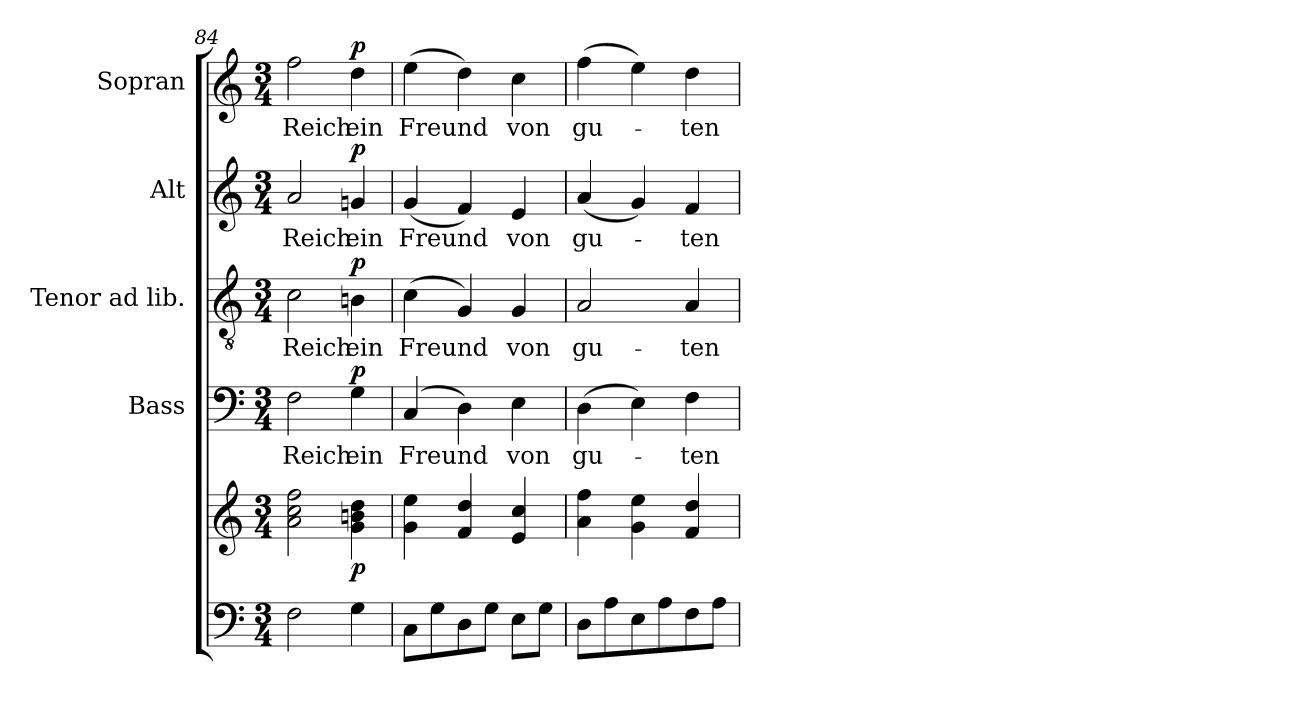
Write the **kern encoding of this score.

**kern	**kern	**dynam	**kern	**text	**dynam	**kern	**text	**dynam	**kern	**text	**dynam	**kern	**text	**dynam
*part5	*part5	*part5	*part4	*part4	*part4	*part3	*part3	*part3	*part2	*part2	*part2	*part1	*part1	*part1
*staff6	*staff5	*staff5/6	*staff4	*staff4	*staff4	*staff3	*staff3	*staff3	*staff2	*staff2	*staff2	*staff1	*staff1	*staff1
*	*	*	*I"Bass	*	*	*I"Tenor ad lib.	*	*	*I"Alt	*	*	*I"Sopran	*	*
*	*	*	*I'B.	*	*	*I'T.	*	*	*I'A.	*	*	*I'S.	*	*
*clefF4	*clefG2	*	*clefF4	*	*	*clefGv2	*	*	*clefG2	*	*	*clefG2	*	*
*k[]	*k[]	*	*k[]	*	*	*k[]	*	*	*k[]	*	*	*k[]	*	*
*C:	*C:	*	*C:	*	*	*C:	*	*	*C:	*	*	*C:	*	*
*M3/4	*M3/4	*	*M3/4	*	*	*M3/4	*	*	*M3/4	*	*	*M3/4	*	*
=84	=84	=84	=84	=84	=84	=84	=84	=84	=84	=84	=84	=84	=84	=84
!	!	!	!	!LO:LY:b	!	!	!LO:LY:b	!	!	!LO:LY:b	!	!	!LO:LY:b	!
2F\	2a\ 2cc\ 2ff\	.	2F\	Reich	.	2c\	Reich	.	2a/	Reich	.	2ff\	Reich	.
!	!	!LO:DY:b	!	!LO:LY:b	!LO:DY:a	!	!LO:LY:b	!LO:DY:a	!	!LO:LY:b	!LO:DY:a	!	!LO:LY:b	!LO:DY:a
4G\	4g\ 4bn\ 4dd\	p	4G\	ein	p	4Bn\	ein	p	4gn/	ein	p	4dd\	ein	p
=85	=85	=85	=85	=85	=85	=85	=85	=85	=85	=85	=85	=85	=85	=85
!	!	!	!	!LO:LY:b	!	!	!LO:LY:b	!	!	!LO:LY:b	!	!	!LO:LY:b	!
8C\L	4g\ 4ee\	.	(4C/	Freund	.	(>4c\	Freund	.	(<4g/	Freund	.	(>4ee\	Freund	.
8G\	.	.	.	.	.	.	.	.	.	.	.	.	.	.
8D\	4f/ 4dd/	.	4D\)	.	.	4G/)	.	.	4f/)	.	.	4dd\)	.	.
8G\J	.	.	.	.	.	.	.	.	.	.	.	.	.	.
!	!	!	!	!LO:LY:b	!	!	!LO:LY:b	!	!	!LO:LY:b	!	!	!LO:LY:b	!
8E\L	4e/ 4cc/	.	4E\	von	.	4G/	von	.	4e/	von	.	4cc\	von	.
8G\J	.	.	.	.	.	.	.	.	.	.	.	.	.	.
=86	=86	=86	=86	=86	=86	=86	=86	=86	=86	=86	=86	=86	=86	=86
!	!	!	!	!LO:LY:b	!	!	!LO:LY:b	!	!	!LO:LY:b	!	!	!LO:LY:b	!
8D\L	4a\ 4ff\	.	(>4D\	gu-	.	2A/	gu-	.	(<4a/	gu-	.	(>4ff\	gu-	.
8A\	.	.	.	.	.	.	.	.	.	.	.	.	.	.
8E\	4g\ 4ee\	.	4E\)	.	.	.	.	.	4g/)	.	.	4ee\)	.	.
8A\	.	.	.	.	.	.	.	.	.	.	.	.	.	.
!	!	!	!	!LO:LY:b	!	!	!LO:LY:b	!	!	!LO:LY:b	!	!	!LO:LY:b	!
8F\	4f/ 4dd/	.	4F\	-ten	.	4A/	-ten	.	4f/	-ten	.	4dd\	-ten	.
8A\J	.	.	.	.	.	.	.	.	.	.	.	.	.	.
=	=	=	=	=	=	=	=	=	=	=	=	=	=	=
*-	*-	*-	*-	*-	*-	*-	*-	*-	*-	*-	*-	*-	*-	*-
